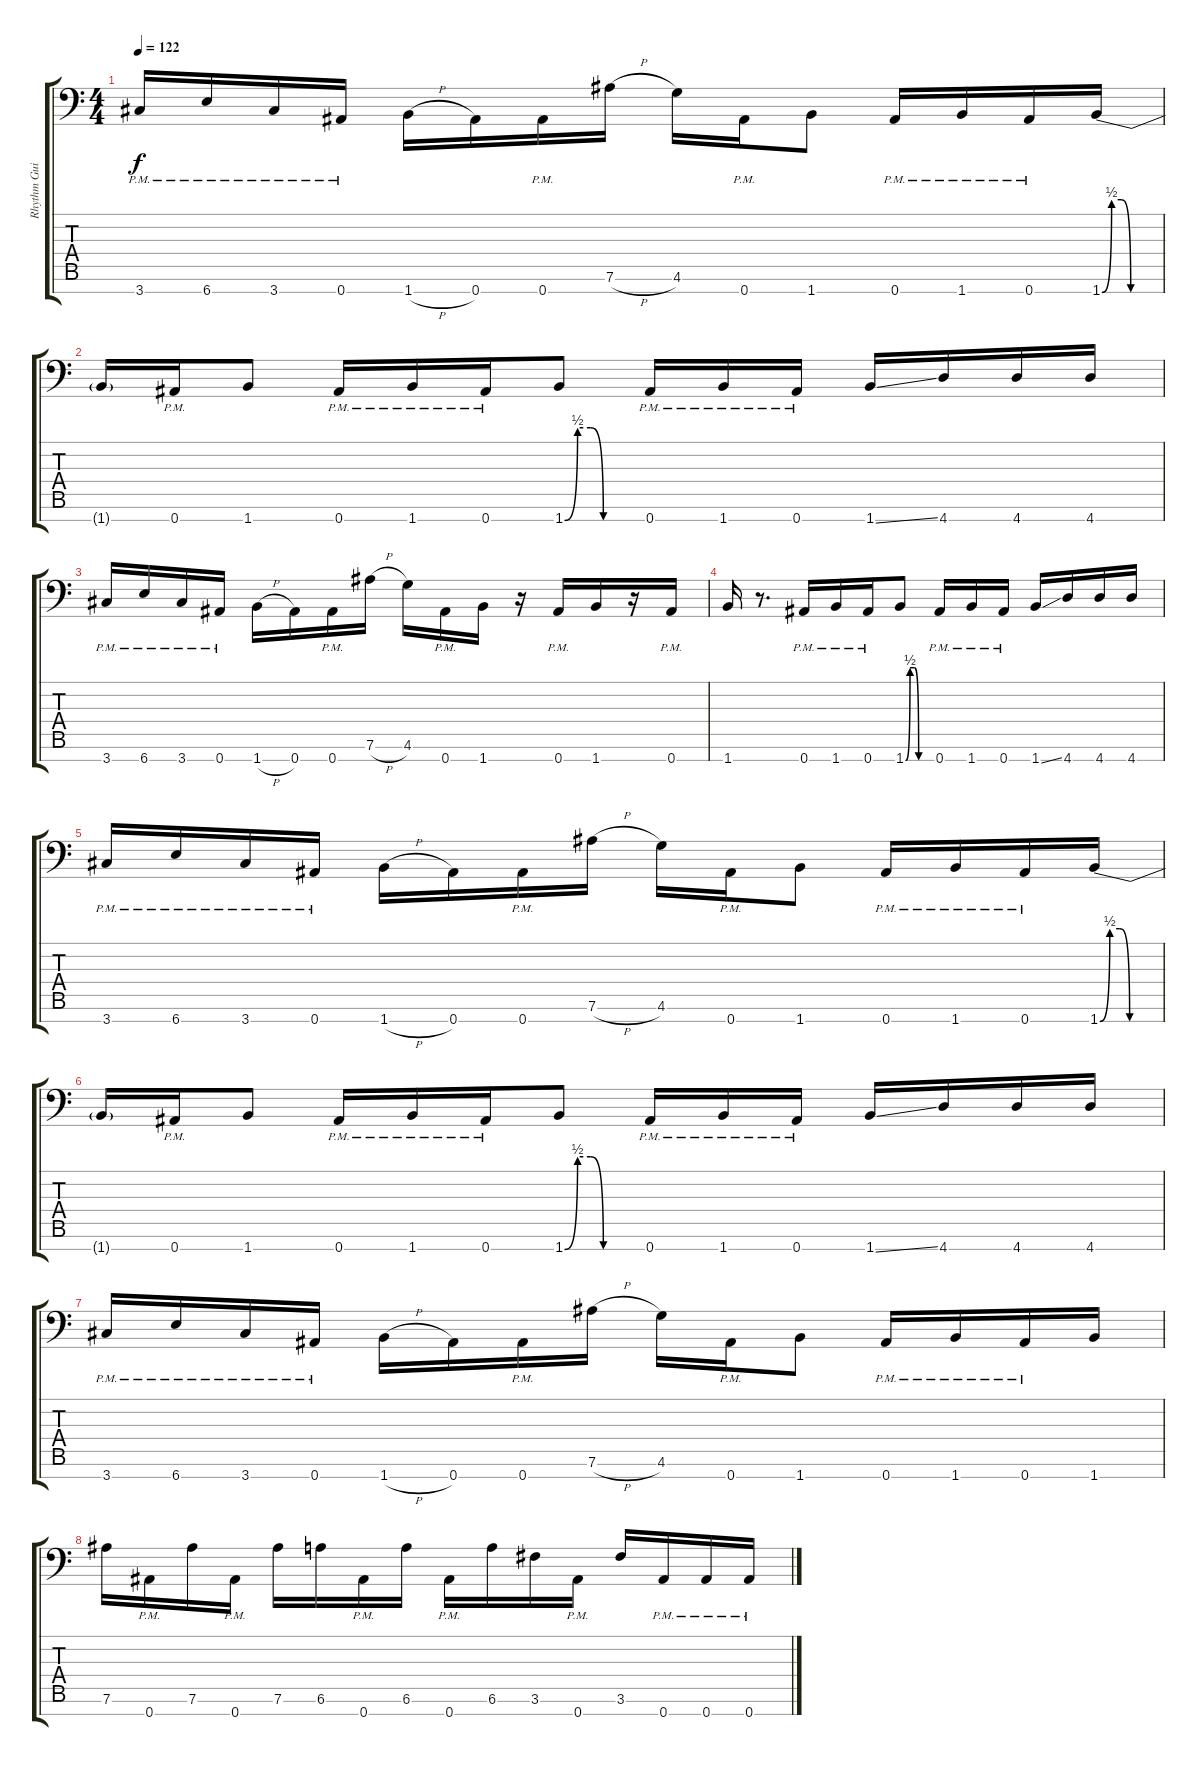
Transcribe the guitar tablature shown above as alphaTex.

\track ("Rhythm Guitar 2" "Rhythm Gui") {instrument distortionguitar}
\staff {score tabs}
\tuning (Eb4 Bb3 Gb3 Db3 Ab2 Eb2 Bb1) {hide}
\ts (4 4)
\tempo 122
\clef f4
\ks c
3.7{pm}.16{dy f} 6.7{pm}.16 3.7{pm}.16 0.7{pm}.16 1.7{h}.16 0.7.16 0.7{pm}.16 7.6{h}.16 4.6.16 0.7{pm}.16 1.7.8 0.7{pm}.16 1.7{pm}.16 0.7{pm}.16 1.7{be (custom 0 0 10 2 20 2 30 0 60 0)}.16 |
1.7{t}.16 0.7{pm}.16 1.7.8 0.7{pm}.16 1.7{pm}.16 0.7{pm}.16 1.7{be (custom 0 0 10 2 20 2 30 0 60 0)}.8 0.7{pm}.16 1.7{pm}.16 0.7{pm}.16 1.7{ss}.16 4.7.16 4.7.16 4.7.16 |
3.7{pm}.16 6.7{pm}.16 3.7{pm}.16 0.7{pm}.16 1.7{h}.16 0.7.16 0.7{pm}.16 7.6{h}.16 4.6.16 0.7{pm}.16 1.7.16 r.16 0.7{pm}.16 1.7.16 r.16 0.7{pm}.16 |
1.7.16 r.8{d} 0.7{pm}.16 1.7{pm}.16 0.7{pm}.16 1.7{be (custom 0 0 10 2 20 2 30 0 60 0)}.8 0.7{pm}.16 1.7{pm}.16 0.7{pm}.16 1.7{ss}.16 4.7.16 4.7.16 4.7.16 |
3.7{pm}.16 6.7{pm}.16 3.7{pm}.16 0.7{pm}.16 1.7{h}.16 0.7.16 0.7{pm}.16 7.6{h}.16 4.6.16 0.7{pm}.16 1.7.8 0.7{pm}.16 1.7{pm}.16 0.7{pm}.16 1.7{be (custom 0 0 10 2 20 2 30 0 60 0)}.16 |
1.7{t}.16 0.7{pm}.16 1.7.8 0.7{pm}.16 1.7{pm}.16 0.7{pm}.16 1.7{be (custom 0 0 10 2 20 2 30 0 60 0)}.8 0.7{pm}.16 1.7{pm}.16 0.7{pm}.16 1.7{ss}.16 4.7.16 4.7.16 4.7.16 |
3.7{pm}.16 6.7{pm}.16 3.7{pm}.16 0.7{pm}.16 1.7{h}.16 0.7.16 0.7{pm}.16 7.6{h}.16 4.6.16 0.7{pm}.16 1.7.8 0.7{pm}.16 1.7{pm}.16 0.7{pm}.16 1.7.16 |
7.6.16 0.7{pm}.16 7.6.16 0.7{pm}.16 7.6.16 6.6.16 0.7{pm}.16 6.6.16 0.7{pm}.16 6.6.16 3.6.16 0.7{pm}.16 3.6.16 0.7{pm}.16 0.7{pm}.16 0.7{pm}.16
